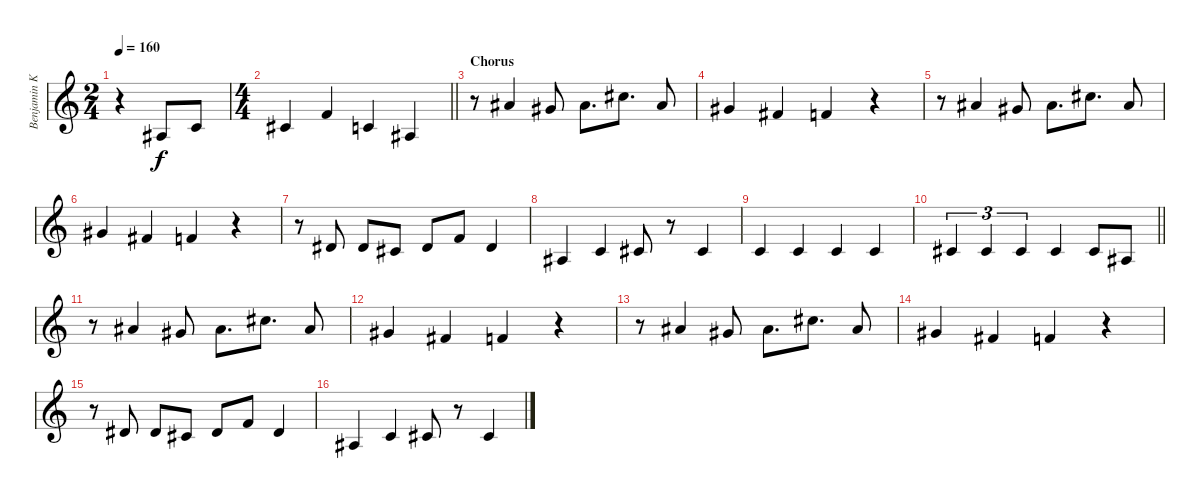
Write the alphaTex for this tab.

\track ("Benjamin Kowalewicz (Lead Voice)" "Benjamin K") {instrument lead2sawtooth}
\staff {score}
\tuning (E4 B3 G3 D3 A2 E2) {hide}
\ts (2 4)
\tempo 160
\clef g2
\ks c
r.4{dy f} 3.3.8 1.2.8 |
\ts (4 4)
\barLineRight lightlight
2.2.4 1.1.4 1.2.4 3.3.4 |
\section ("" "Chorus")
r.8 6.1.4 4.1.8 6.1.8{d} 9.1.8{d} 6.1.8 |
4.1.4 2.1.4 1.1.4 r.4 |
r.8 6.1.4 4.1.8 6.1.8{d} 9.1.8{d} 6.1.8 |
4.1.4 2.1.4 1.1.4 r.4 |
r.8 4.2.8 4.2.8 2.2.8 4.2.8 1.1.8 4.2.4 |
3.3.4 1.2.4 2.2.8 r.8 2.2.4 |
1.2.4 1.2.4 1.2.4 1.2.4 |
\barLineRight lightlight
2.2.4{tu (3 2)} 2.2.4{tu (3 2)} 2.2.4{tu (3 2)} 2.2.4 2.2.8 3.3.8 |
r.8 6.1.4 4.1.8 6.1.8{d} 9.1.8{d} 6.1.8 |
4.1.4 2.1.4 1.1.4 r.4 |
r.8 6.1.4 4.1.8 6.1.8{d} 9.1.8{d} 6.1.8 |
4.1.4 2.1.4 1.1.4 r.4 |
r.8 4.2.8 4.2.8 2.2.8 4.2.8 1.1.8 4.2.4 |
3.3.4 1.2.4 2.2.8 r.8 2.2.4
